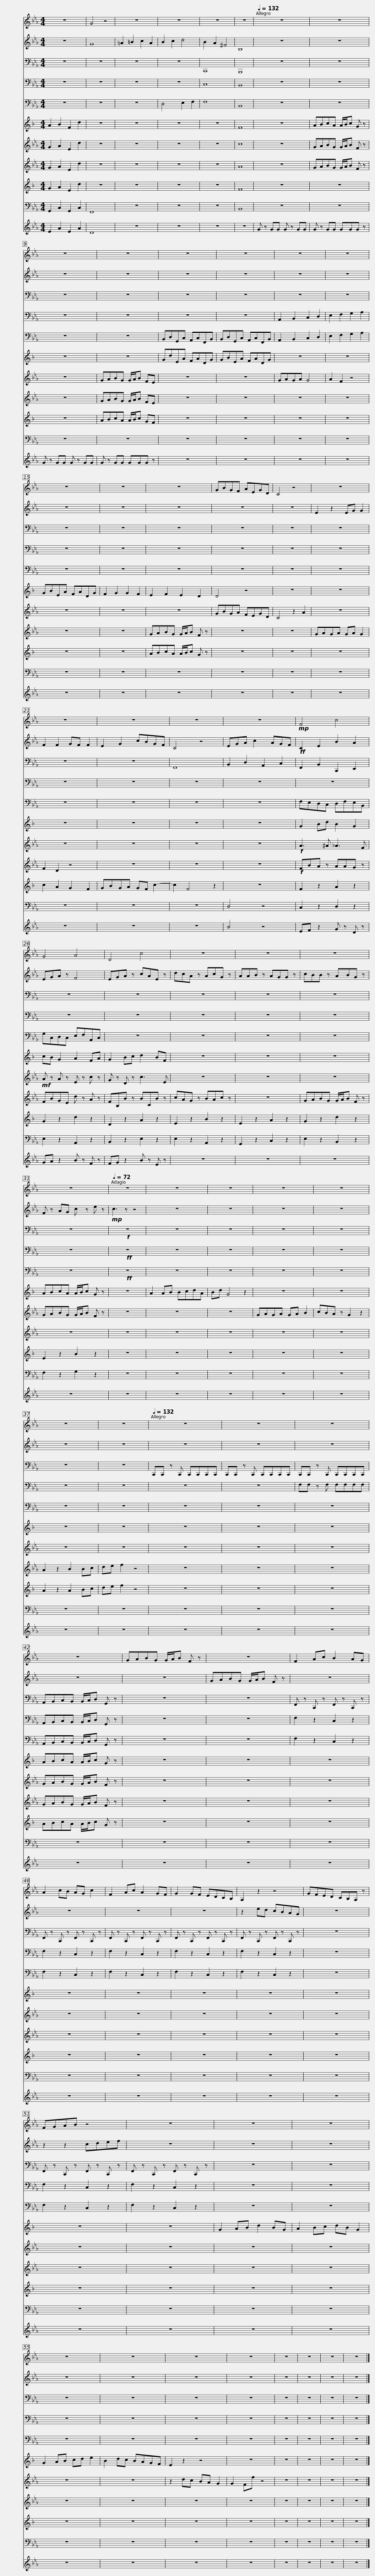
X:1
%%score 1 2 3 4 5 6 7 8 9 10 11
L:1/8
M:4/4
I:linebreak $
K:Eb
V:1 treble
V:2 treble
V:3 bass
V:4 bass
V:5 bass
V:6 treble transpose=-2
V:7 treble
V:8 treble
V:9 treble transpose=-2
V:10 bass
V:11 treble
V:1
 z8 | G4 z4 | z8 | z8 | z8 | %5
 z8 |[Q:1/4=132] z8 |$ z8 | z8 | z8 | %10
 z8 |$ z8 | z8 | z8 | z8 | %15
 z8 | z8 |$ GBGF AEGD | C4 z4 | z8 | %20
 z8 | z8 | z8 |$ z8 |!mp! F4 c4 | %25
 G4 A4 | D4 c4 |$ z8 | z8 | z8 | %30
 z8 |[Q:1/4=72] z8 |$ z8 | z8 | z8 | %35
 z8 | z8 | z8 |$[Q:1/4=132] z8 | z8 | %40
 z8 | z8 |$ GABG G/A/B F z | z8 | F2 Ac B2 AG | %45
 A2 cB AG c2 |$ F2 Ac A2 GF | G2 GF EDCB, | A,2 z2 z4 | GFED CB,A, z |$ %50
 FGAB z4 | z8 | z8 | z8 | z8 |$ %55
 z8 | z8 | z8 | z8 | z8 | %60
 z8 | z8 |] %62
V:2
 z8 | G8 | =A2 =B2 c2 A2 | B2 c2 d4 | B2 A2 ^F4 | %5
 B,8 | z8 |$ z8 | z8 | z8 | %10
 z8 |$ z8 | z8 | z8 | z8 | %15
 z8 | z8 |$ z8 | z8 | E2 z2 EG G2 | %20
 F2 F2 GF F2 | E2 G2 cBGF | C4 z4 |$ EGA c2 AGF |!ff! C2 E2 B2 A2 | %25
 EGA z F4 | EGA z cAE z |$ dcA z AcG z | AAB z AGG z | cBB z ABG z | %30
 F z AG c z e z |!mp! c3 z z4 |$ z8 | z8 | z8 | %35
 z8 | z8 | z8 |$ z8 | z8 | %40
 z8 | z8 |$ z8 | GABG G/A/B F z | z8 | %45
 z8 |$ z8 | z8 | z2 ed cBAG | z8 |$ %50
 z2 z2 cdef | z8 | z8 | z8 | z8 |$ %55
 z8 | z8 | z8 | z8 | z8 | %60
 z8 | z8 |] %62
V:3
 z8 | z8 | z8 | z8 | C,,8 | %5
 B,,,8 | z8 |$ z8 | z8 | z8 | %10
 z8 |$ z8 | z8 | z8 | z8 | %15
 z8 | z8 |$ z8 | z8 | z8 | %20
 z8 | z8 | F,,8 |$ B,,2 D,2 A,,2 C,2 | F,,2 B,,2 C,,2 E,,2 | %25
 z8 | z8 |$ z8 | z8 | z8 | %30
 z8 |!f! z8 |$ z8 | z8 | z8 | %35
 z8 | z8 | z8 |$ C,,C,, z C,, C,,C,,C,,C,, | C,,C,, z C,, C,,C,,C,,C,, | %40
 C,,C,, z C,, C,,C,,C,,C,, | A,,B,,C,B,, B,,/C,/D, G,, z |$ z8 | z8 | F,, z C,, z F,, z C,, z | %45
 F,, z C,, z F,, z C,, z |$ F,, z C,, z F,, z C,, z | F,, z C,, z F,, z C,, z | F,, z C,, z F,, z C,, z | z8 |$ %50
 F,, z C,, z F,, z C,, z | F,, z C,, z F,, z C,, z | z8 | z8 | z8 |$ %55
 z8 | z8 | z8 | z8 | z8 | %60
 z8 | z8 |] %62
V:4
 z8 | z8 | z8 | z8 | C,8 | %5
 B,,8 | z8 |$ z8 | z8 | z8 | %10
 z8 |$ z8 | A,,2 B,,2 C,2 D,2 | E,2 F,2 G,2 A,2 | z8 | %15
 z8 | z8 |$ z8 | z8 | z8 | %20
 z8 | z8 | z8 |$ z8 | z8 | %25
 z8 | z8 |$ z8 | z8 | z8 | %30
 z8 |!ff! z8 |$ z8 | z8 | z8 | %35
 z8 | z8 | z8 |$ z8 | z8 | %40
 F,F, z F, F,F,F,F, | A,,B,,C,B,, B,,/C,/D, G,, z |$ z8 | z8 | F,2 z2 C,2 z2 | %45
 F,2 z2 C,2 z2 |$ F,2 z2 C,2 z2 | F,2 z2 C,2 z2 | F,2 z2 C,2 z2 | z8 |$ %50
 F,2 z2 C,2 z2 | F,2 z2 C,2 z2 | z8 | z8 | z8 |$ %55
 z8 | z8 | z8 | z8 | z8 | %60
 z8 | z8 |] %62
V:5
 z8 | z8 | z8 | D,4 E,2 F,2 | F,8 | %5
 B,,8 | z8 |$ z8 | z8 | z8 | %10
 B,,D,G,,C, A,,C,F,,B,, |$ B,,D,G,,C, A,,C,F,,B,, | A,,2 B,,2 C,2 D,2 | E,2 F,2 G,2 A,2 | z8 | %15
 z8 | z8 |$ z8 | z8 | z8 | %20
 z8 | z8 | z8 |$ z8 | F,E,D,C, D,F,E,B,, | %25
 G,C,D,C, E,F,A,,C, | z8 |$ z8 | z8 | z8 | %30
 z8 |!ff! z8 |$ z8 | z8 | z8 | %35
 z8 | z8 | z8 |$ z8 | z8 | %40
 z8 | A,,B,,C,B,, B,,/C,/D, G,, z |$ z8 | z8 | F,2 z2 C,2 z2 | %45
 F,2 z2 C,2 z2 |$ F,2 z2 C,2 z2 | F,2 z2 C,2 z2 | F,2 z2 C,2 z2 | z8 |$ %50
 F,2 z2 C,2 z2 | F,2 z2 C,2 z2 | z8 | z8 | z8 |$ %55
 z8 | z8 | z8 | z8 | z8 | %60
 z8 | z8 |] %62
V:6
[K:F] A2 B2 F2 d2 | z8 | z8 | z8 | z8 | %5
 F8 | z8 |$ ABcA A/B/c G z | z8 | z8 | %10
 GdEA FADG |$ GBEA FADG | z8 | z8 | GBEA FADG | %15
 F2 G2 G2 F2 | E2 F2 E2 D2 |$ D4 z4 | z8 | z8 | %20
 z8 | z8 | z8 |$ z8 | G2 Bd B2 G2 | %25
 cB G2 A2 FA | G2 Bc d2 BF |$ z8 | z8 | z8 | %30
 ABcA A/B/c G z | z8 |$ A2 AB BcdA | Bd G4 z2 | z8 | %35
 z8 | z8 | z8 |$ z8 | z8 | %40
 z8 | ABcA A/B/c G z |$ z8 | z8 | z8 | %45
 z8 |$ z8 | z8 | z8 | z8 |$ %50
 z8 | z8 | G2 AB d2 BG | A2 Bc dB G2 | G2 AB cd e2 |$ %55
 B2 dc BAGF | E2 z2 z4 | z8 | z8 | z8 | %60
 z8 | z8 |] %62
V:7
 G2 A2 E2 d2 | z8 | z8 | z8 | z8 | %5
 c8 | z8 |$ GABG G/A/B F z | z8 | GABG G/A/B FE | %10
 z8 |$ z8 | GAGA G4 | A2 F2 z4 | z8 | %15
 z8 | z8 |$ GBGA FEGD | C4 z2 A2 | z8 | %20
 z8 | z8 | z8 |$ z8 |!f! A3 ^A _A3 F | %25
!mf! A z A z E z c z | G z D z c3 E |$ z8 | z8 | z8 | %30
 GABG G/A/B F z | z8 |$ z8 | z8 | GAGA GA B2 | %35
 cBA z G2 z2 | z8 | z8 |$ z8 | z8 | %40
 z8 | GABG G/A/B F z |$ z8 | z8 | z8 | %45
 z8 |$ z8 | z8 | z8 | z8 |$ %50
 z8 | z8 | z8 | z8 | z8 |$ %55
 z8 | z2 dc BA G2 | G2 Ff z4 | z8 | z8 | %60
 z8 | z8 |] %62
V:8
 G2 A2 E2 d2 | z8 | z8 | z8 | z8 | %5
 A8 | z8 |$ GABG G/A/B F z | z8 | GABG G/A/B FE | %10
 z8 |$ z8 | z8 | z8 | z8 | %15
 z8 | GABG G/A/B F z |$ z8 | z8 | GAGA GA G2 | %20
 F2 D2 z4 | z8 | z8 |$ z8 |!f! FBA z AAG z | %25
 FBGE d z A z | FB,B z BCB z |$ cAG z BAc z | z8 | GABG G/A/B F z | %30
 z8 | z8 |$ z8 | z8 | z8 | %35
 z8 | A2 z2 B2 Bc | de f2 z4 |$ z8 | z8 | %40
 z8 | GABG G/A/B F z |$ z8 | z8 | z8 | %45
 z8 |$ z8 | z8 | z8 | z8 |$ %50
 z8 | z8 | z8 | z8 | z8 |$ %55
 z8 | z8 | z8 | z8 | z8 | %60
 z8 | z8 |] %62
V:9
[K:F] G2 A2 E2 d2 | z8 | z8 | z8 | z8 | %5
 F8 | z8 |$ z8 | z8 | ABcA A/B/c GF | %10
 z8 |$ z8 | z8 | z8 | z8 | %15
 z8 | ABcA A/B/c G z |$ z8 | z8 | z8 | %20
 c2 A2 G2 F2 | GBGA GF c2- | c2 F4 z2 |$ z8 | F2 z2 A2 z2 | %25
 G2 z2 d2 z2 | D2 z2 A2 z2 |$ E2 z2 B2 z2 | E2 z2 A2 z2 | G2 z2 d2 z2 | %30
 E2 z2 B2 z2 | z8 |$ z8 | z8 | z8 | %35
 z8 | A2 z2 A2 Bc | de f2 z4 |$ z8 | z8 | %40
 z8 | ABcA A/B/c G z |$ z8 | z8 | z8 | %45
 z8 |$ z8 | z8 | z8 | z8 |$ %50
 z8 | z8 | z8 | z8 | z8 |$ %55
 z8 | z8 | z8 | z8 | z8 | %60
 z8 | z8 |] %62
V:10
 G,,2 C,2 G,,2 C,2 | F,,8 | z8 | z8 | z8 | %5
 B,,8 | z8 |$ z8 | z8 | z8 | %10
 z8 |$ z8 | z8 | z8 | z8 | %15
 z8 | z8 |$ z8 | z8 | z8 | %20
 z8 | z8 | z8 |$ D,4 z4 | C,2 z2 D,2 z2 | %25
 E,2 z2 A,,2 z2 | B,,2 z2 E,2 z2 |$ E,2 z2 A,,2 z2 | G,,2 z2 C,2 z2 | E,2 z2 B,,2 z2 | %30
 F,2 z2 G,2 z2 | z8 |$ z8 | z8 | z8 | %35
 z8 | z8 | z8 |$ z8 | z8 | %40
 z8 | z8 |$ z8 | z8 | z8 | %45
 z8 |$ z8 | z8 | z8 | z8 |$ %50
 z8 | z8 | z8 | z8 | z8 |$ %55
 z8 | z8 | z8 | z8 | z8 | %60
 z8 | z8 |] %62
V:11
 E2 A2 E2 A2 | D8 | z8 | z8 | z8 | %5
 z8 | G z GG G z GG |$ G z GG GGG z | G z GG G z GG | G z GG GGG z | %10
 z8 |$ z8 | z8 | z8 | z8 | %15
 z8 | z8 |$ z8 | z8 | z8 | %20
 z8 | z8 | z8 |$ B4 z4 | EF z2 G z D z | %25
 GA z2 B z F z | FG z2 B z E z |$ z8 | z8 | z8 | %30
 z8 | z8 |$ z8 | z8 | z8 | %35
 z8 | z8 | z8 |$ z8 | z8 | %40
 z8 | z8 |$ z8 | z8 | z8 | %45
 z8 |$ z8 | z8 | z8 | z8 |$ %50
 z8 | z8 | z8 | z8 | z8 |$ %55
 z8 | z8 | z8 | z8 | z8 | %60
 z8 | z8 |] %62
